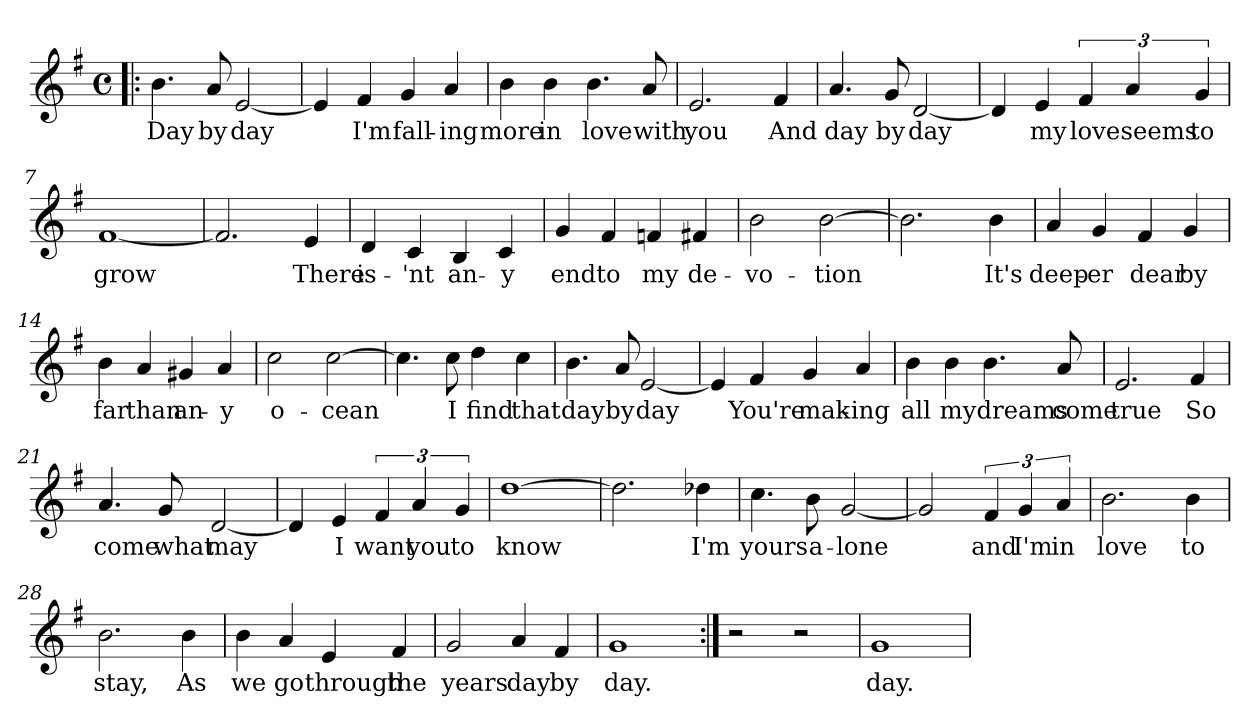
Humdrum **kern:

**kern	**text
*part1	*part1
*staff1	*staff1
*clefG2	*
*k[f#]	*
*G:	*
*M4/4	*
*met(c)	*
=1!|:	=1!|:
4.b\	Day
8a/	by
[2e/	day
=2	=2
4e/]	.
4f#/	I'm
4g/	fall-
4a/	-ing
=3	=3
4b\	more
4b\	in
4.b\	love
8a/	with
=4	=4
2.e/	you
4f#/	And
=5	=5
4.a/	day
8g/	by
[2d/	day
!!LO:LB:g=z
=6	=6
4d/]	.
4e/	my
6f#/	love
6a/	seems
6g/	to
=7	=7
[1f#	grow
=8	=8
2.f#/]	.
4e/	There
=9	=9
4d/	is-
4c/	-'nt
4B/	an-
4c/	-y
=10	=10
4g/	end
4f#/	to
4fn/	my
4f#X/	de-
!!LO:LB:g=z
=11	=11
2b\	vo-
[2b\	-tion
=12	=12
2.b\]	.
4b\	It's
=13	=13
4a/	deep-
4g/	-er
4f#/	dear
4g/	by
=14	=14
4b\	far
4a/	than
4g#X/	an-
4a/	-y
=15	=15
2cc\	o-
[2cc\	-cean
!!LO:LB:g=z
=16	=16
4.cc\]	.
8cc\	I
4dd\	find
4cc\	that
=17	=17
4.b\	day
8a/	by
[2e/	day
=18	=18
4e/]	.
4f#/	You're
4g/	mak-
4a/	-ing
=19	=19
4b\	all
4b\	my
4.b\	dreams
8a/	come
!!LO:LB:g=z
=20	=20
2.e/	true
4f#/	So
=21	=21
4.a/	come
8g/	what
[2d/	may
=22	=22
4d/]	.
4e/	I
6f#/	want
6a/	you
6g/	to
=23	=23
[1dd	know
=24	=24
2.dd\]	.
4dd-X\	I'm
!!LO:LB:g=z
=25	=25
4.cc\	yours
8b\	a-
[2g/	-lone
=26	=26
2g/]	.
6f#/	and
6g/	I'm
6a/	in
=27	=27
2.b\	love
4b\	to
=28	=28
2.b\	stay,
4b\	As
!!LO:LB:g=z
=29	=29
4b\	we
4a/	go
4e/	through
4f#/	the
=30	=30
2g/	years
4a/	day
4f#/	by
=31	=31
1g	day.
=32:|!	=32:|!
2r	.
2r	.
=33	=33
1g	day.
=	=
*-	*-
